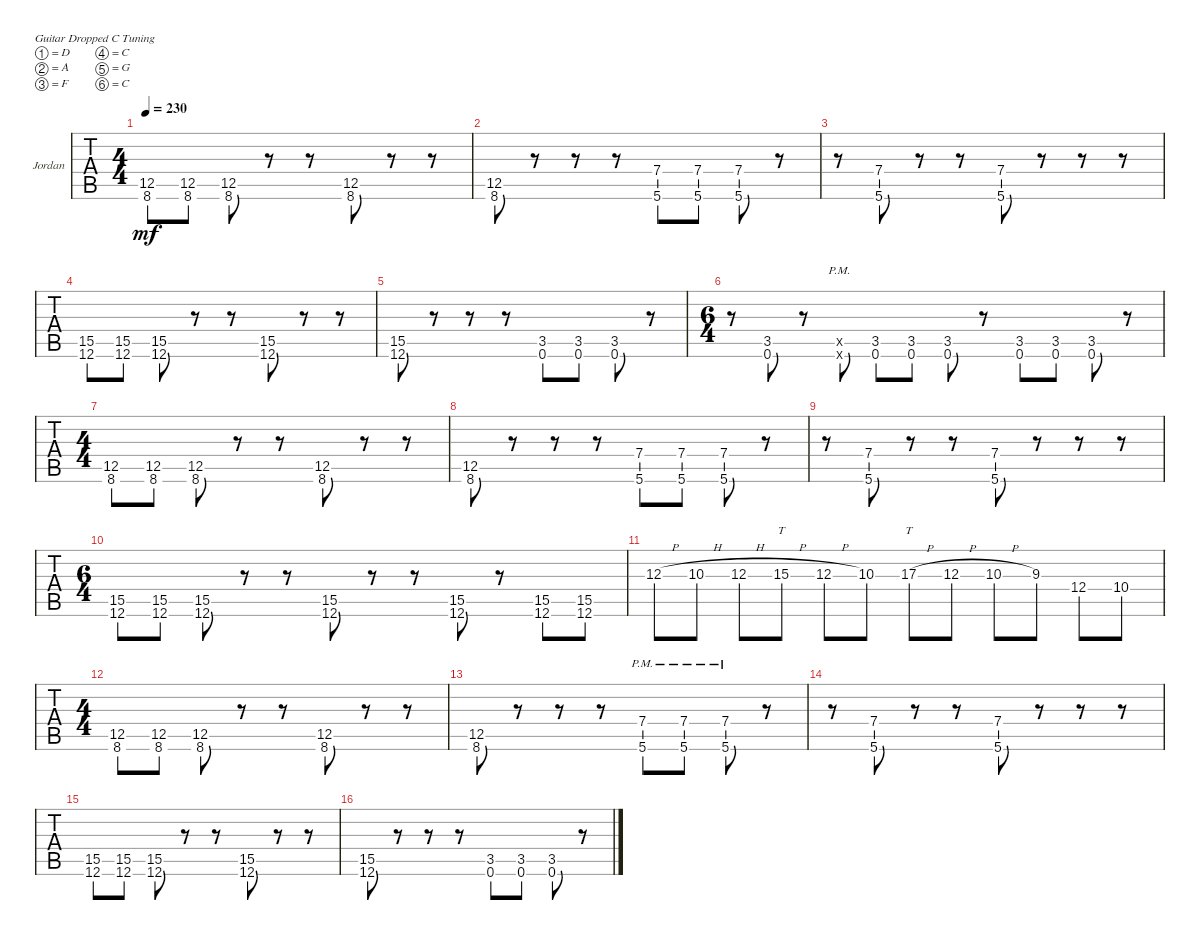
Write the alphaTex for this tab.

\bracketExtendMode groupsimilarinstruments
\firstSystemTrackNameOrientation horizontal
\otherSystemsTrackNameOrientation horizontal
\track ("Jid-Lee" "Jordan") {instrument overdrivenguitar}
\staff {tabs}
\tuning (D4 A3 F3 C3 G2 C2)
\ts (4 4)
\tempo 230
\clef g2
\ks c
(12.5 8.6).8{dy mf} (12.5 8.6).8 (12.5 8.6).8 r.8 r.8 (12.5 8.6).8 r.8 r.8 |
(12.5 8.6).8 r.8 r.8 r.8 (5.6 7.4).8 (5.6 7.4).8 (5.6 7.4).8 r.8 |
r.8 (5.6 7.4).8 r.8 r.8 (5.6 7.4).8 r.8 r.8 r.8 |
(12.6 15.5).8 (12.6 15.5).8 (12.6 15.5).8 r.8 r.8 (12.6 15.5).8 r.8 r.8 |
(12.6 15.5).8 r.8 r.8 r.8 (0.6 3.5).8 (0.6 3.5).8 (0.6 3.5).8 r.8 |
\ts (6 4)
r.8 (0.6 3.5).8 r.8 (0.6{pm x} 0.5{x}).8 (0.6 3.5).8 (0.6 3.5).8 (0.6 3.5).8 r.8 (0.6 3.5).8 (0.6 3.5).8 (0.6 3.5).8 r.8 |
\ts (4 4)
(12.5 8.6).8 (12.5 8.6).8 (12.5 8.6).8 r.8 r.8 (12.5 8.6).8 r.8 r.8 |
(12.5 8.6).8 r.8 r.8 r.8 (5.6 7.4).8 (5.6 7.4).8 (5.6 7.4).8 r.8 |
r.8 (5.6 7.4).8 r.8 r.8 (5.6 7.4).8 r.8 r.8 r.8 |
\ts (6 4)
(12.6 15.5).8 (12.6 15.5).8 (12.6 15.5).8 r.8 r.8 (12.6 15.5).8 r.8 r.8 (12.6 15.5).8 r.8 (12.6 15.5).8 (12.6 15.5).8 |
12.3{h}.8 10.3{h}.8 12.3{h}.8 15.3{h}.8{tt} 12.3{h}.8 10.3.8 17.3{h}.8{tt} 12.3{h}.8 10.3{h}.8 9.3.8 12.4.8 10.4.8 |
\ts (4 4)
(12.5 8.6).8 (12.5 8.6).8 (12.5 8.6).8 r.8 r.8 (12.5 8.6).8 r.8 r.8 |
(12.5 8.6).8 r.8 r.8 r.8 (5.6{pm} 7.4{pm}).8 (5.6{pm} 7.4{pm}).8 (5.6{pm} 7.4{pm}).8 r.8 |
r.8 (5.6 7.4).8 r.8 r.8 (5.6 7.4).8 r.8 r.8 r.8 |
(12.6 15.5).8 (12.6 15.5).8 (12.6 15.5).8 r.8 r.8 (12.6 15.5).8 r.8 r.8 |
(12.6 15.5).8 r.8 r.8 r.8 (0.6 3.5).8 (0.6 3.5).8 (0.6 3.5).8 r.8
